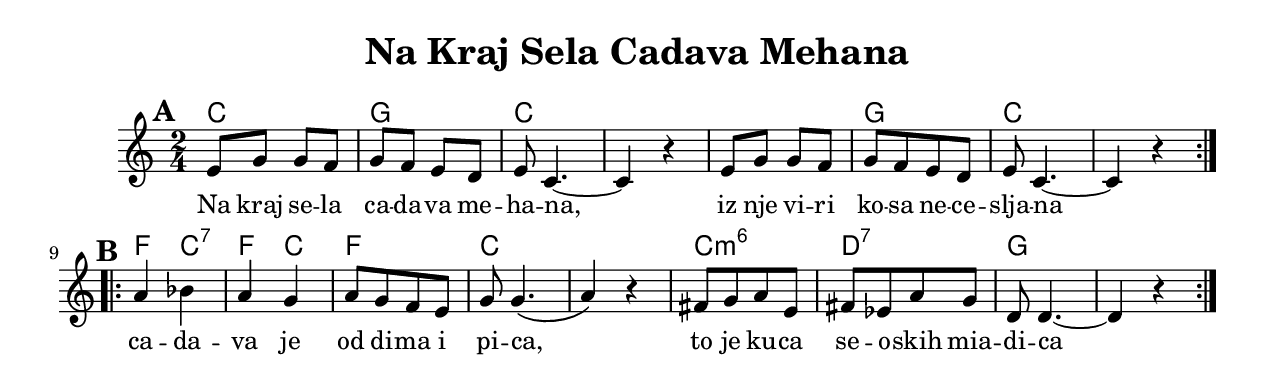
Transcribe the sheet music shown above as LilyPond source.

\version "2.18.0"
\include "english.ly"
\paper{
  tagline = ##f
  print-all-headers = ##t
  #(set-paper-size "letter")
}
date = #(strftime "%d-%m-%Y" (localtime (current-time)))

%\markup{ \italic{ " Updated " \date  }  }

%\markup{ Got something to say? }

%#################################### Melody ########################
melody = \transpose f c \relative c'' {
  \clef treble
  \key d \minor
  \time 2/4
  \set Score.markFormatter = #format-mark-box-alphabet

  %\partial 16*3 a16 d f   %lead in notes

  \repeat volta 2{
  \mark \default
    a8  c c bf
    c8 bf a g
    a8 f4.~
    f4 r

    a8 c c bf
    c8 [bf a g]
    a8 f4.~
    f4 r|
  }
  %\alternative { { }{ } }

  \repeat volta 2{
  \mark \default
    d'4 ef
    d4 c
    d8 [c bf a]
    c8 c4.~\(

    d4\) r
    b8 [c d a]
    b8 [af d c]
    g8 g4.~
    g4 r|
  }
  % \alternative { { }{ } }

}
%################################# Lyrics #####################
\addlyrics{
  Na kraj se -- la
  ca -- da -- va  me -- ha -- na,
  iz nje vi -- ri ko -- sa ne -- ce -- slja -- na
  ca -- da -- va je od di -- ma i pi -- ca,
  to je ku -- ca se -- o -- skih
  mia -- di -- ca
}
%################################# Chords #######################
harmonies = \transpose f c\chordmode {
  f2
  c2
  f2
  s2*2
  c2
  f2
  s2

  %b part
  bf4
  f4:7
  bf4
  f4
  bf2
  f2
  s2
  f2:m6
  g2:7
  c2
  s2
}

\score {
  <<
    \new ChordNames {
      \set chordChanges = ##t
      \harmonies
    }
    \new Staff
    \melody
  >>
  \header{
    title= "Na Kraj Sela Cadava Mehana"
    subtitle=""
    composer= ""
    instrument =""
    arranger= ""
  }
  \layout{indent = 1.0\cm}
  \midi {
    \tempo 4 = 120

    % \midi { }
  }
}
%{
% more verses:
\markup{}
\markup {
  \fill-line {
    \hspace #0.1 % distance from left margin
    \column {
      \line { "1."
        \column {
          ""
        }
      }
      \hspace #0.2 % vertical distance between verses
      \line { "2."
        \column {
         ""
        }
      }
    }
    \hspace #0.1  % horiz. distance between columns
    \column {
      \line { "3."
        \column {
          ""
        }
      }
      \hspace #0.2 % distance between verses
      \line { "4."
        \column {
         ""
        }
      }
    }
    \hspace #0.1 % distance to right margin
  }
}

%}
